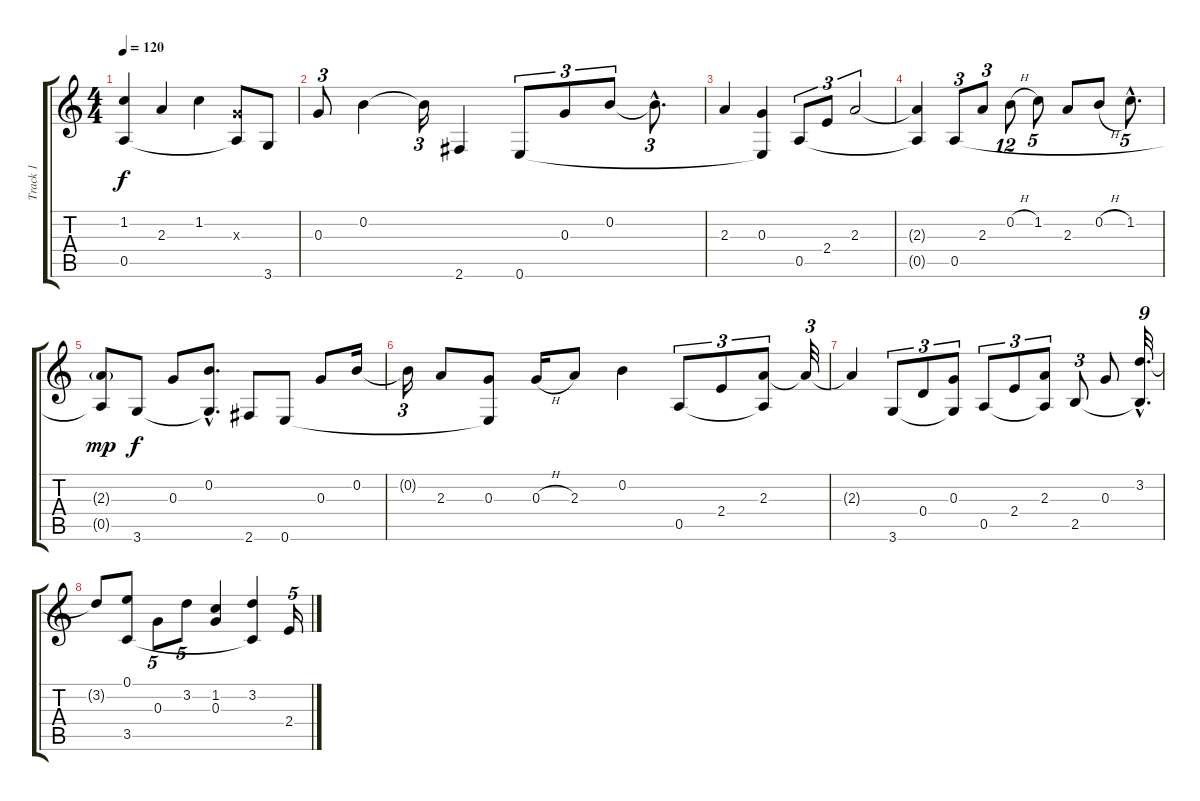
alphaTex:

\track ("Track 1" "Track 1") {instrument acousticguitarnylon}
\staff {score tabs}
\tuning (E4 B3 G3 D3 A2 E2) {hide}
\ts (4 4)
\tempo 120
\clef g2
\ks c
(1.2 0.5).4{dy f instrument acousticguitarnylon} 2.3.4 1.2.4 (0.3{x} 0.5{t}).8 3.6.8 |
0.3.8{tu (3 2)} 0.2.4 0.2{t}.16{tu (3 2)} 2.6.4 0.6.8{tu (3 2)} 0.3.8{tu (3 2)} 0.2.8{tu (3 2)} 0.2{hac t}.8{d tu (3 2)} |
2.3.4 (0.3 0.6{t}).4 0.5.8{tu (3 2)} 2.4.8{tu (3 2)} 2.3.2{tu (3 2)} |
(2.3{t} 0.5{t}).4 0.5.8{tu (3 2)} 2.3.8{tu (3 2)} 0.2{h}.8{tu (12 8)} 1.2.8{tu (5 4)} 2.3.8 0.2{h}.8 1.2{hac}.8{d tu (5 4)} |
(2.3{g} 0.5{t}).8{dy mp} 3.6.8{dy f} 0.3.8 (0.2{hac} 3.6{hac t}).8{d} 2.6.8 0.6.8 0.3.8 0.2.16 |
0.2{t}.16{tu (3 2)} 2.3.8 (0.3 0.6{t}).8 0.3{h}.16 2.3.8 0.2.4 0.5.8{tu (3 2)} 2.4.8{tu (3 2)} (2.3 0.5{t}).8{tu (3 2)} 2.3{t}.32{tu (3 2)} |
2.3{t}.4 3.6.8{tu (3 2)} 0.4.8{tu (3 2)} (0.3 3.6{t}).8{tu (3 2)} 0.5.8{tu (3 2)} 2.4.8{tu (3 2)} (2.3 0.5{t}).8{tu (3 2)} 2.5.8{tu (3 2)} 0.3.8 (3.2{hac} 2.5{hac t}).32{d tu (9 8)} |
3.2{t}.8 (0.1 3.5).8 0.3.8{tu (5 4)} 3.2.8{tu (5 4)} (1.2 0.3).4 (3.2 3.5{t}).4 2.4.16{tu (5 4)}
